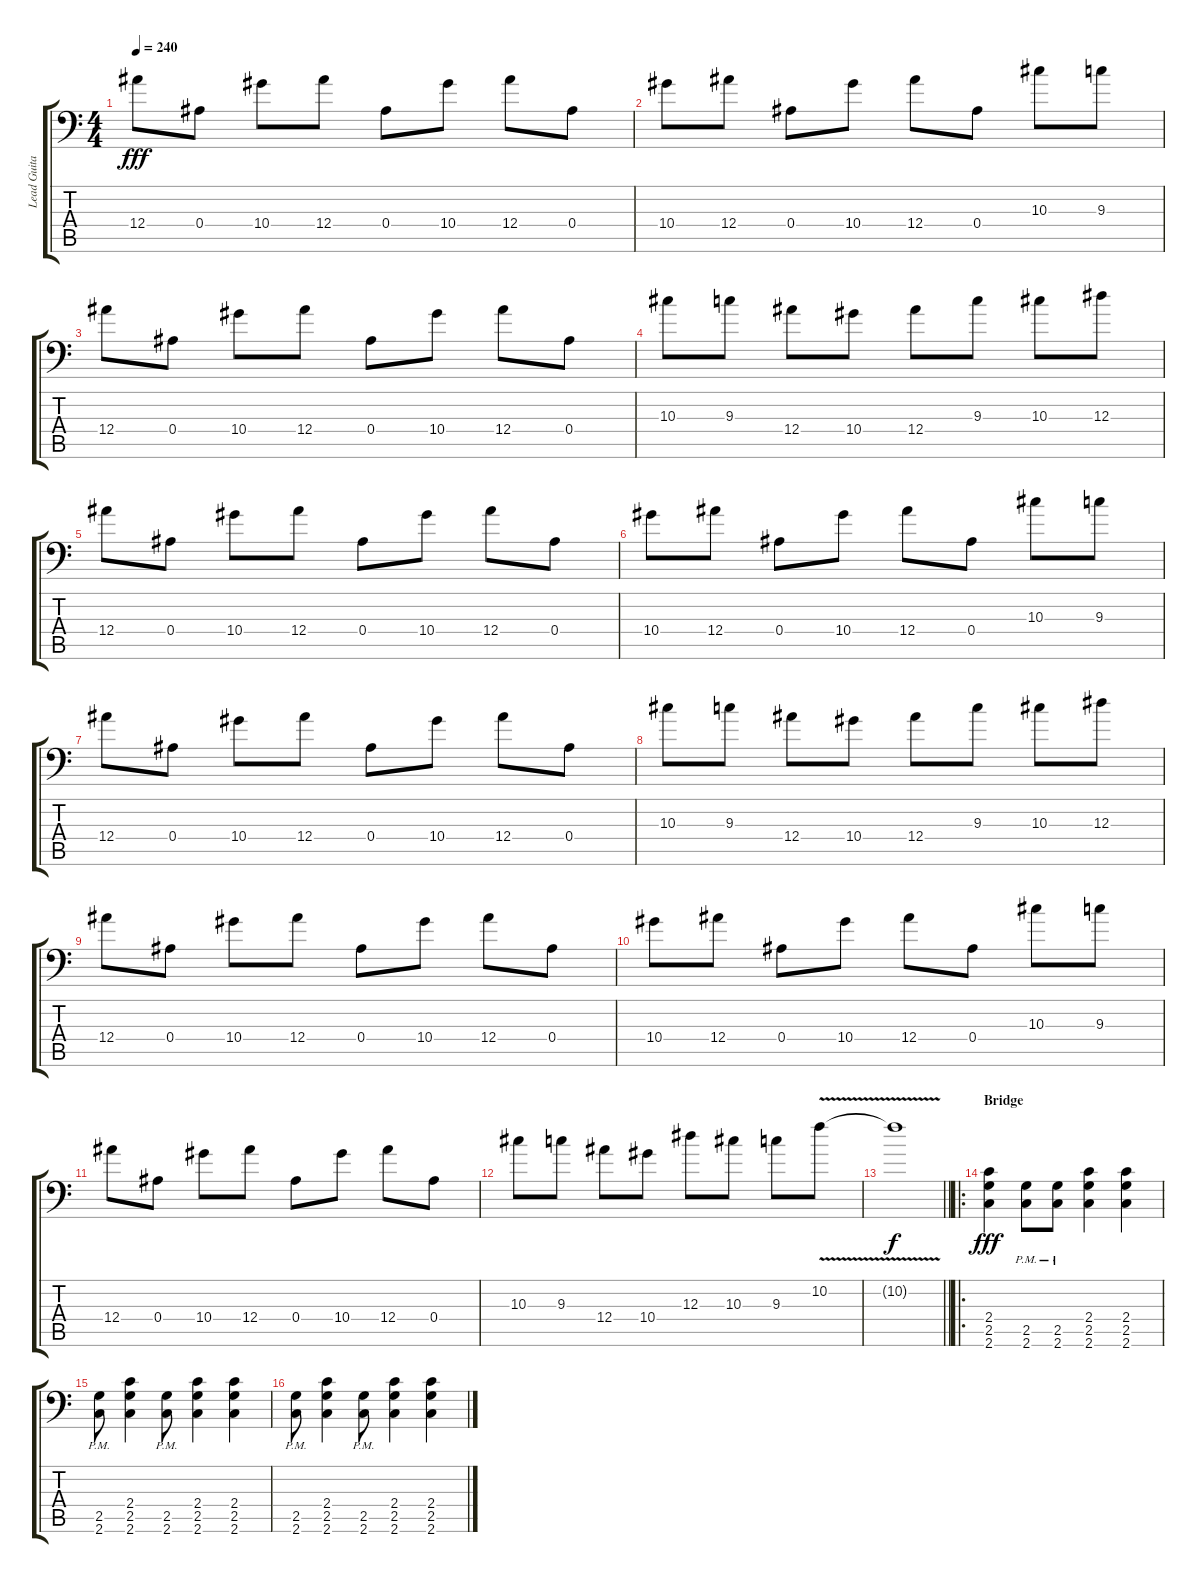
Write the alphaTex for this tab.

\track ("Lead Guitar" "Lead Guita") {instrument distortionguitar}
\staff {score tabs}
\tuning (C4 G3 Eb3 Bb2 F2 Bb1) {hide}
\ts (4 4)
\tempo 240
\clef f4
\ks c
12.4.8{dy fff} 0.4.8 10.4.8 12.4.8 0.4.8 10.4.8 12.4.8 0.4.8 |
10.4.8 12.4.8 0.4.8 10.4.8 12.4.8 0.4.8 10.3.8 9.3.8 |
12.4.8 0.4.8 10.4.8 12.4.8 0.4.8 10.4.8 12.4.8 0.4.8 |
10.3.8 9.3.8 12.4.8 10.4.8 12.4.8 9.3.8 10.3.8 12.3.8 |
12.4.8 0.4.8 10.4.8 12.4.8 0.4.8 10.4.8 12.4.8 0.4.8 |
10.4.8 12.4.8 0.4.8 10.4.8 12.4.8 0.4.8 10.3.8 9.3.8 |
12.4.8 0.4.8 10.4.8 12.4.8 0.4.8 10.4.8 12.4.8 0.4.8 |
10.3.8 9.3.8 12.4.8 10.4.8 12.4.8 9.3.8 10.3.8 12.3.8 |
12.4.8 0.4.8 10.4.8 12.4.8 0.4.8 10.4.8 12.4.8 0.4.8 |
10.4.8 12.4.8 0.4.8 10.4.8 12.4.8 0.4.8 10.3.8 9.3.8 |
12.4.8 0.4.8 10.4.8 12.4.8 0.4.8 10.4.8 12.4.8 0.4.8 |
10.3.8 9.3.8 12.4.8 10.4.8 12.3.8 10.3.8 9.3.8 10.2{v}.8 |
\barLineRight lightlight
10.2{t}.1{dy f} |
\ro
\section ("" "Bridge")
(2.4 2.5 2.6).4{dy fff} (2.5{pm} 2.6{pm}).8 (2.5{pm} 2.6{pm}).8 (2.4 2.5 2.6).4 (2.4 2.5 2.6).4 |
(2.5{pm} 2.6{pm}).8 (2.4 2.5 2.6).4 (2.5{pm} 2.6{pm}).8 (2.4 2.5 2.6).4 (2.4 2.5 2.6).4 |
(2.5{pm} 2.6{pm}).8 (2.4 2.5 2.6).4 (2.5{pm} 2.6{pm}).8 (2.4 2.5 2.6).4 (2.4 2.5 2.6).4
